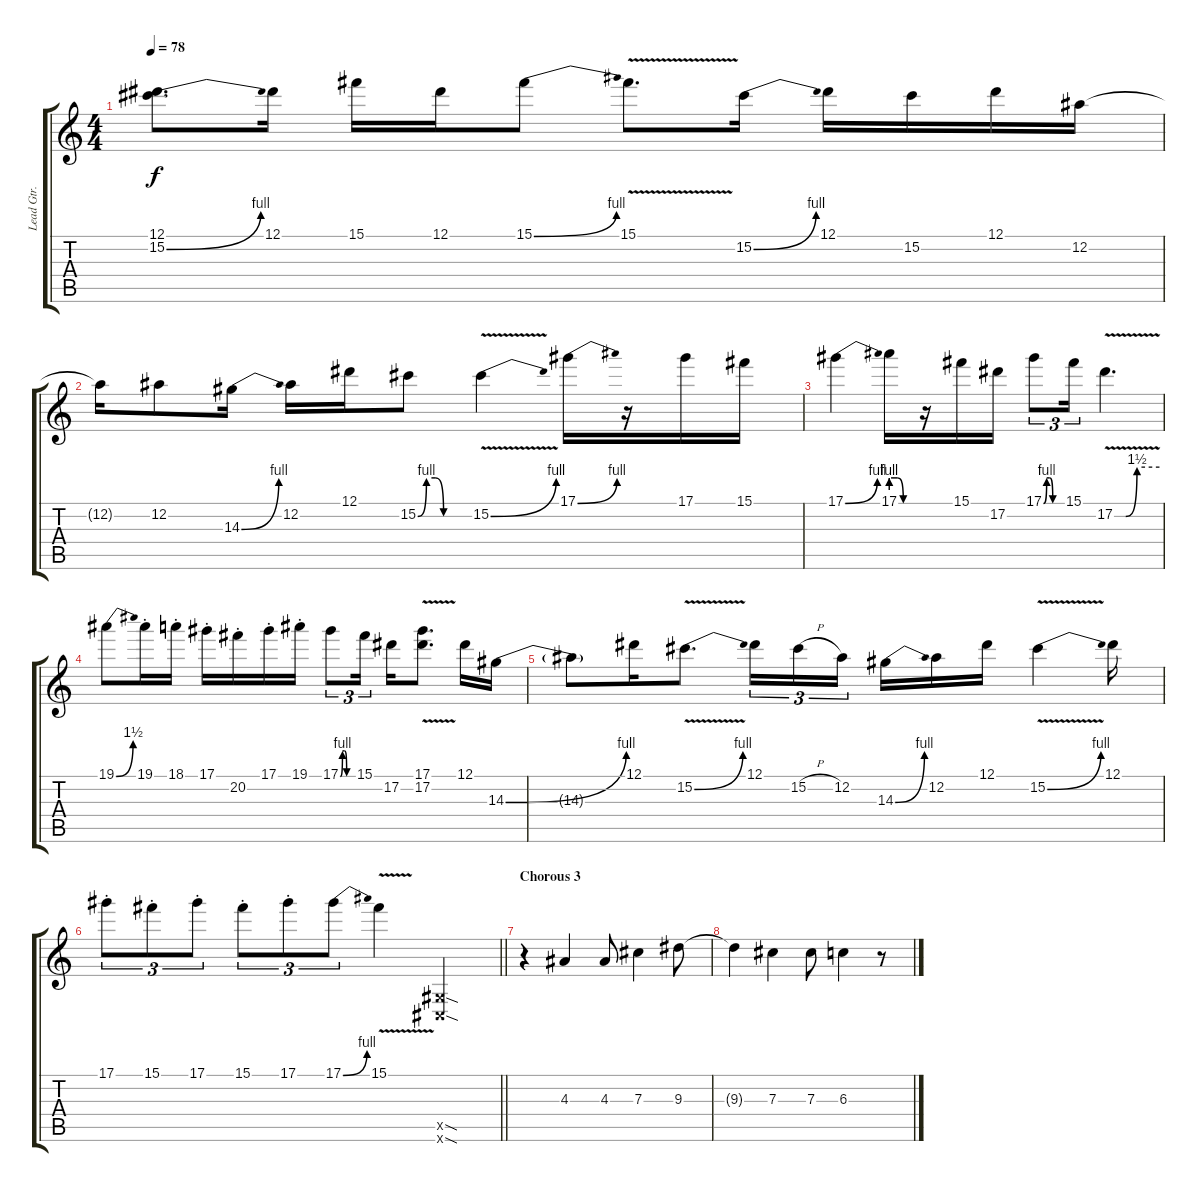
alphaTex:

\track ("Lead Gtr." "Lead Gtr.") {instrument distortionguitar}
\staff {score tabs}
\tuning (Eb4 Bb3 Gb3 Db3 Ab2 Db2) {hide}
\ts (4 4)
\tempo 78
\clef g2
\ks c
(12.1 15.2{be (bend 0 0 60 4)}).8{d dy f} 12.1.16 15.1.16 12.1.16 15.1{be (bend 0 0 60 4)}.8 15.1{v}.8{d} 15.2{be (bend 0 0 60 4)}.16 12.1.16 15.2.16 12.1.16 12.2.16 |
12.2{t}.16 12.2.8 14.3{be (bend 0 0 60 4)}.16 12.2.16 12.1.16 15.2{be (custom 0 0 10 4 20 4 30 0 60 0)}.8 15.2{be (bend 0 0 60 4) v}.4 17.1{be (bend 0 0 60 4)}.16 r.16 17.1.16 15.1.16 |
17.1{be (bend 0 0 60 4)}.4 17.1{be (custom 0 4 15 4 30 0 60 0)}.16 r.16 15.1.16 17.2.16 17.1{be (custom 0 0 10 4 20 4 30 0 60 0)}.8{tu (3 2)} 15.1.16{tu (3 2)} 17.2{be (custom 0 0 15 0 30 6 60 6) v}.4{d} |
19.1{be (bend 0 0 60 6)}.8 19.1{st}.16 18.1{st}.16 17.1{st}.16 20.2{st}.16 17.1{st}.16 19.1{st}.16 17.1{be (custom 0 0 10 4 20 4 30 0 60 0)}.8{tu (3 2)} 15.1.16{tu (3 2) beam splitsecondary} 17.2.16 (17.1{v} 17.2{v}).8{d} 12.1.16 14.3{be (bend 0 0 60 4)}.16 |
14.3{t}.8 12.1.16 15.2{be (bend 0 0 60 4) v}.8{d} 12.1.16{tu (3 2)} 15.2{h}.16{tu (3 2)} 12.2.16{tu (3 2)} 14.3{be (bend 0 0 60 4)}.16 12.2.16 12.1.16 15.2{be (bend 0 0 60 4) v}.4 12.1.16 |
\barLineRight lightlight
17.1{st}.8{tu (3 2)} 15.1{st}.8{tu (3 2)} 17.1{st}.8{tu (3 2)} 15.1{st}.8{tu (3 2)} 17.1{st}.8{tu (3 2)} 17.1{be (bend 0 0 60 4)}.8{tu (3 2)} 15.1{v}.4 (0.5{sod x} 0.6{sod x}).4 |
\section ("" "Chorous 3")
r.4{volume 8} 4.3.4 4.3.8 7.3.4 9.3.8 |
9.3{t}.4 7.3.4 7.3.8 6.3.4 r.8
